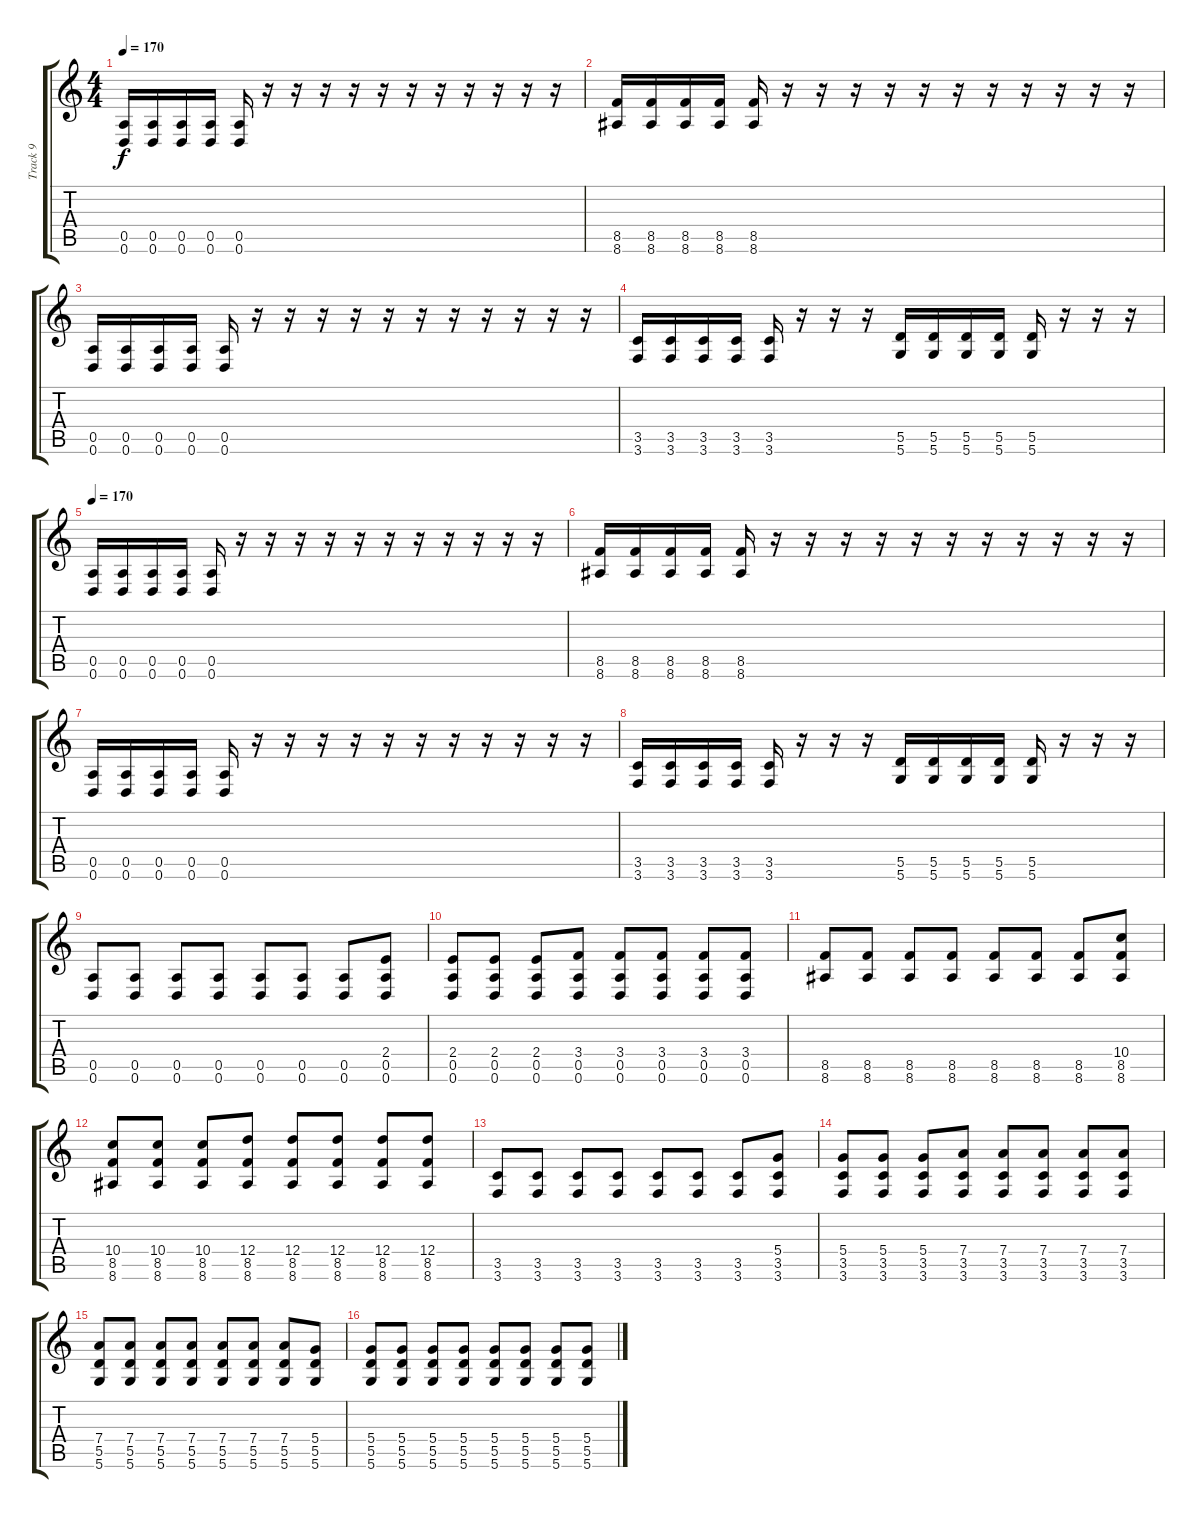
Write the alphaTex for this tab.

\track ("Track 9" "Track 9") {instrument distortionguitar bank 1}
\staff {score tabs}
\tuning (E4 B3 G3 D3 A2 D2) {hide}
\ts (4 4)
\tempo 170
\clef g2
\ks c
(0.5 0.6).16{dy f} (0.5 0.6).16 (0.5 0.6).16 (0.5 0.6).16 (0.5 0.6).16 r.16 r.16 r.16 r.16 r.16 r.16 r.16 r.16 r.16 r.16 r.16 |
(8.5 8.6).16 (8.5 8.6).16 (8.5 8.6).16 (8.5 8.6).16 (8.5 8.6).16 r.16 r.16 r.16 r.16 r.16 r.16 r.16 r.16 r.16 r.16 r.16 |
(0.5 0.6).16 (0.5 0.6).16 (0.5 0.6).16 (0.5 0.6).16 (0.5 0.6).16 r.16 r.16 r.16 r.16 r.16 r.16 r.16 r.16 r.16 r.16 r.16 |
(3.5 3.6).16 (3.5 3.6).16 (3.5 3.6).16 (3.5 3.6).16 (3.5 3.6).16 r.16 r.16 r.16 (5.5 5.6).16 (5.5 5.6).16 (5.5 5.6).16 (5.5 5.6).16 (5.5 5.6).16 r.16 r.16 r.16 |
\tempo 170
(0.5 0.6).16 (0.5 0.6).16 (0.5 0.6).16 (0.5 0.6).16 (0.5 0.6).16 r.16 r.16 r.16 r.16 r.16 r.16 r.16 r.16 r.16 r.16 r.16 |
(8.5 8.6).16 (8.5 8.6).16 (8.5 8.6).16 (8.5 8.6).16 (8.5 8.6).16 r.16 r.16 r.16 r.16 r.16 r.16 r.16 r.16 r.16 r.16 r.16 |
(0.5 0.6).16 (0.5 0.6).16 (0.5 0.6).16 (0.5 0.6).16 (0.5 0.6).16 r.16 r.16 r.16 r.16 r.16 r.16 r.16 r.16 r.16 r.16 r.16 |
(3.5 3.6).16 (3.5 3.6).16 (3.5 3.6).16 (3.5 3.6).16 (3.5 3.6).16 r.16 r.16 r.16 (5.5 5.6).16 (5.5 5.6).16 (5.5 5.6).16 (5.5 5.6).16 (5.5 5.6).16 r.16 r.16 r.16 |
(0.5 0.6).8 (0.5 0.6).8 (0.5 0.6).8 (0.5 0.6).8 (0.5 0.6).8 (0.5 0.6).8 (0.5 0.6).8 (2.4 0.5 0.6).8 |
(2.4 0.5 0.6).8 (2.4 0.5 0.6).8 (2.4 0.5 0.6).8 (3.4 0.5 0.6).8 (3.4 0.5 0.6).8 (3.4 0.5 0.6).8 (3.4 0.5 0.6).8 (3.4 0.5 0.6).8 |
(8.5 8.6).8 (8.5 8.6).8 (8.5 8.6).8 (8.5 8.6).8 (8.5 8.6).8 (8.5 8.6).8 (8.5 8.6).8 (10.4 8.5 8.6).8 |
(10.4 8.5 8.6).8 (10.4 8.5 8.6).8 (10.4 8.5 8.6).8 (12.4 8.5 8.6).8 (12.4 8.5 8.6).8 (12.4 8.5 8.6).8 (12.4 8.5 8.6).8 (12.4 8.5 8.6).8 |
(3.5 3.6).8 (3.5 3.6).8 (3.5 3.6).8 (3.5 3.6).8 (3.5 3.6).8 (3.5 3.6).8 (3.5 3.6).8 (5.4 3.5 3.6).8 |
(5.4 3.5 3.6).8 (5.4 3.5 3.6).8 (5.4 3.5 3.6).8 (7.4 3.5 3.6).8 (7.4 3.5 3.6).8 (7.4 3.5 3.6).8 (7.4 3.5 3.6).8 (7.4 3.5 3.6).8 |
(7.4 5.5 5.6).8 (7.4 5.5 5.6).8 (7.4 5.5 5.6).8 (7.4 5.5 5.6).8 (7.4 5.5 5.6).8 (7.4 5.5 5.6).8 (7.4 5.5 5.6).8 (5.4 5.5 5.6).8 |
(5.4 5.5 5.6).8 (5.4 5.5 5.6).8 (5.4 5.5 5.6).8 (5.4 5.5 5.6).8 (5.4 5.5 5.6).8 (5.4 5.5 5.6).8 (5.4 5.5 5.6).8 (5.4 5.5 5.6).8
